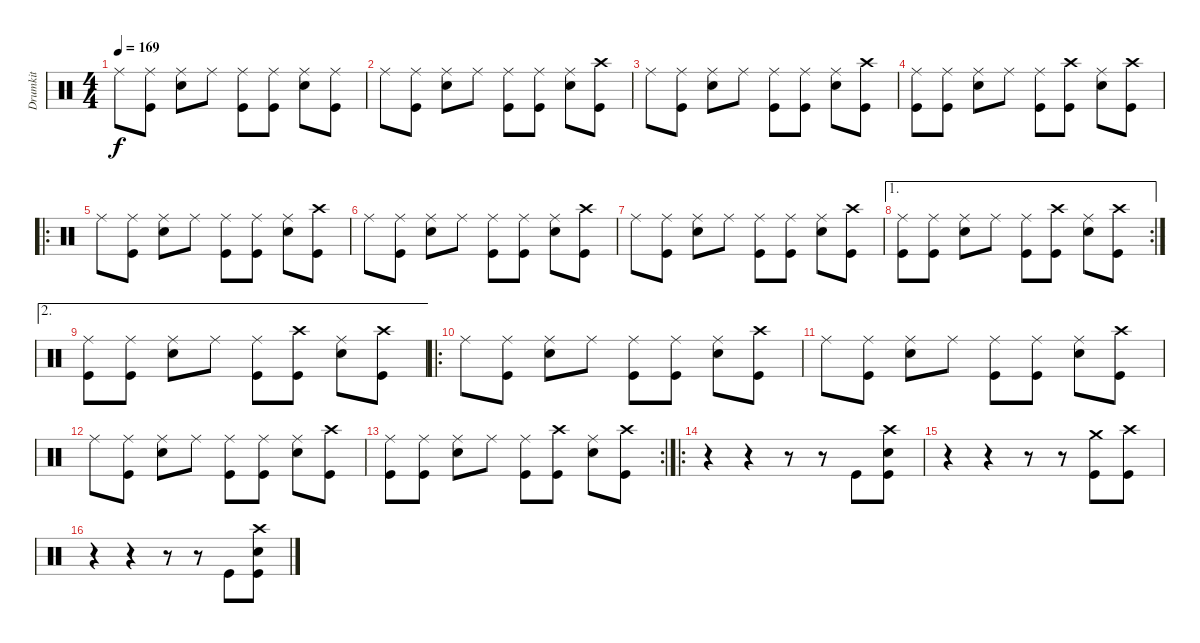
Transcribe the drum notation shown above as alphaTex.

\track ("Drumkit" "Drumkit") {instrument percussion}
\staff {score}
\articulation defaults
\ts (4 4)
\tempo 169
\clef neutral
\ks c "Ride (middle)".8{dy f}
("Ride (middle)" "Kick (hit)").8 ("Ride (middle)" "Snare (hit) 2").8 "Ride (middle)".8 ("Ride (middle)" "Kick (hit)").8 ("Ride (middle)" "Kick (hit)").8 ("Ride (middle)" "Snare (hit) 2").8 ("Ride (middle)" "Kick (hit)").8 |
"Ride (middle)".8 ("Ride (middle)" "Kick (hit)").8 ("Ride (middle)" "Snare (hit) 2").8 "Ride (middle)".8 ("Ride (middle)" "Kick (hit)").8 ("Ride (middle)" "Kick (hit)").8 ("Ride (middle)" "Snare (hit) 2").8 ("Crash high (hit)" "Kick (hit)").8 |
"Ride (middle)".8 ("Ride (middle)" "Kick (hit)").8 ("Ride (middle)" "Snare (hit) 2").8 "Ride (middle)".8 ("Ride (middle)" "Kick (hit)").8 ("Ride (middle)" "Kick (hit)").8 ("Ride (middle)" "Snare (hit) 2").8 ("Crash high (hit)" "Kick (hit)").8 |
("Ride (middle)" "Kick (hit)").8 ("Ride (middle)" "Kick (hit)").8 ("Ride (middle)" "Snare (hit) 2").8 "Ride (middle)".8 ("Ride (middle)" "Kick (hit)").8 ("Crash high (hit)" "Kick (hit)").8 ("Ride (middle)" "Snare (hit) 2").8 ("Crash high (hit)" "Kick (hit)").8 |
\ro "Ride (middle)".8
("Ride (middle)" "Kick (hit)").8 ("Ride (middle)" "Snare (hit) 2").8 "Ride (middle)".8 ("Ride (middle)" "Kick (hit)").8 ("Ride (middle)" "Kick (hit)").8 ("Ride (middle)" "Snare (hit) 2").8 ("Crash high (hit)" "Kick (hit)").8 |
"Ride (middle)".8 ("Ride (middle)" "Kick (hit)").8 ("Ride (middle)" "Snare (hit) 2").8 "Ride (middle)".8 ("Ride (middle)" "Kick (hit)").8 ("Ride (middle)" "Kick (hit)").8 ("Ride (middle)" "Snare (hit) 2").8 ("Crash high (hit)" "Kick (hit)").8 |
"Ride (middle)".8 ("Ride (middle)" "Kick (hit)").8 ("Ride (middle)" "Snare (hit) 2").8 "Ride (middle)".8 ("Ride (middle)" "Kick (hit)").8 ("Ride (middle)" "Kick (hit)").8 ("Ride (middle)" "Snare (hit) 2").8 ("Crash high (hit)" "Kick (hit)").8 |
\ae 1
\rc 2
("Ride (middle)" "Kick (hit)").8 ("Ride (middle)" "Kick (hit)").8 ("Ride (middle)" "Snare (hit) 2").8 "Ride (middle)".8 ("Ride (middle)" "Kick (hit)").8 ("Crash high (hit)" "Kick (hit)").8 ("Ride (middle)" "Snare (hit) 2").8 ("Crash high (hit)" "Kick (hit)").8 |
\ae 2
("Ride (middle)" "Kick (hit)").8 ("Ride (middle)" "Kick (hit)").8 ("Ride (middle)" "Snare (hit) 2").8 "Ride (middle)".8 ("Ride (middle)" "Kick (hit)").8 ("Crash high (hit)" "Kick (hit)").8 ("Ride (middle)" "Snare (hit) 2").8 ("Crash high (hit)" "Kick (hit)").8 |
\ro "Ride (middle)".8
("Ride (middle)" "Kick (hit)").8 ("Ride (middle)" "Snare (hit) 2").8 "Ride (middle)".8 ("Ride (middle)" "Kick (hit)").8 ("Ride (middle)" "Kick (hit)").8 ("Ride (middle)" "Snare (hit) 2").8 ("Crash high (hit)" "Kick (hit)").8 |
"Ride (middle)".8 ("Ride (middle)" "Kick (hit)").8 ("Ride (middle)" "Snare (hit) 2").8 "Ride (middle)".8 ("Ride (middle)" "Kick (hit)").8 ("Ride (middle)" "Kick (hit)").8 ("Ride (middle)" "Snare (hit) 2").8 ("Crash high (hit)" "Kick (hit)").8 |
"Ride (middle)".8 ("Ride (middle)" "Kick (hit)").8 ("Ride (middle)" "Snare (hit) 2").8 "Ride (middle)".8 ("Ride (middle)" "Kick (hit)").8 ("Ride (middle)" "Kick (hit)").8 ("Ride (middle)" "Snare (hit) 2").8 ("Crash high (hit)" "Kick (hit)").8 |
\rc 2
("Ride (middle)" "Kick (hit)").8 ("Ride (middle)" "Kick (hit)").8 ("Ride (middle)" "Snare (hit) 2").8 "Ride (middle)".8 ("Ride (middle)" "Kick (hit)").8 ("Crash high (hit)" "Kick (hit)").8 ("Ride (middle)" "Snare (hit) 2").8 ("Crash high (hit)" "Kick (hit)").8 |
\ro
r.4 r.4 r.8 r.8 "Kick (hit)".8 ("Crash high (hit)" "Snare (hit) 2" "Kick (hit)").8 |
r.4 r.4 r.8 r.8 ("Crash medium (hit)" "Kick (hit)").8 ("Crash high (hit)" "Kick (hit)").8 |
r.4 r.4 r.8 r.8 "Kick (hit)".8 ("Crash high (hit)" "Snare (hit) 2" "Kick (hit)").8
